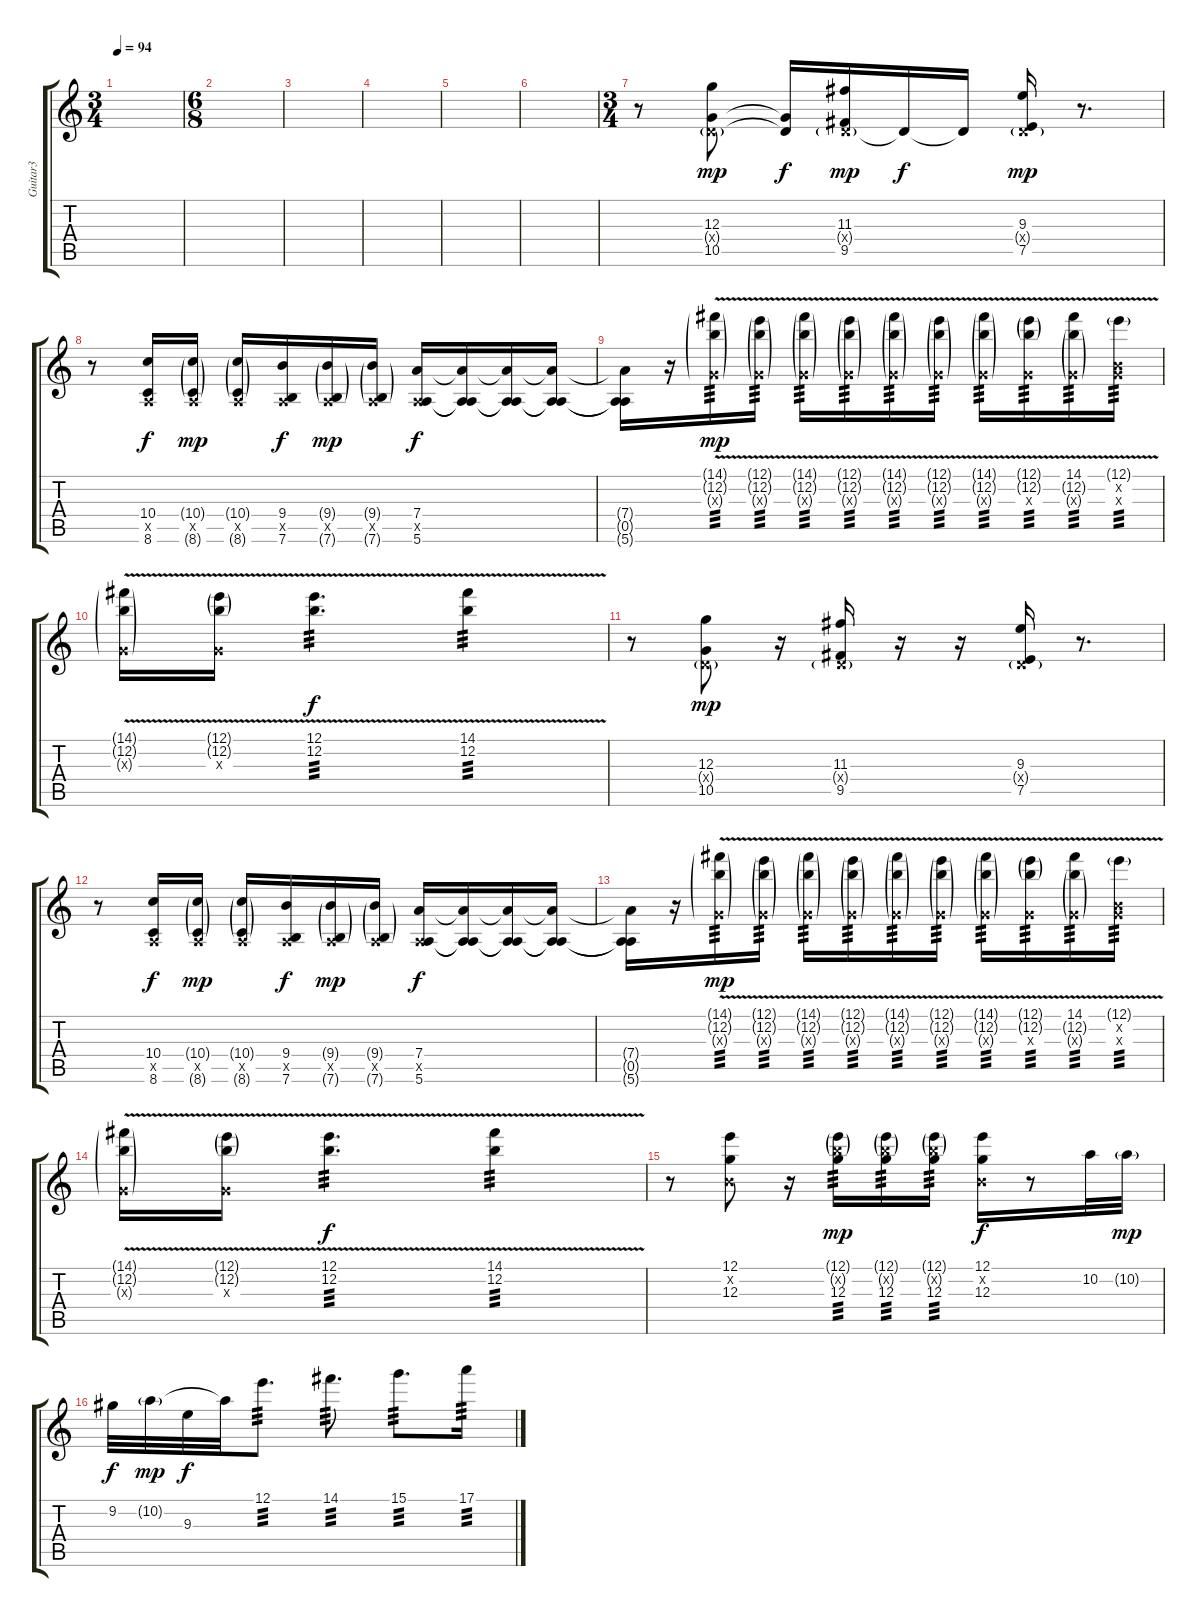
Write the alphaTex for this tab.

\track ("Guitar3" "Guitar3") {instrument overdrivenguitar}
\staff {score tabs}
\tuning (E4 B3 G3 D3 A2 E2) {hide}
\ts (3 4)
\tempo 94
\clef g2
\ks c
|
\ts (6 8)
|
|
|
|
|
\ts (3 4)
r.8 (12.3 0.4{g x} 10.5).8{dy mp} (0.4{t} 10.5{t}).16{dy f} (11.3 0.4{g x} 9.5).16{dy mp} 0.4{t}.16{dy f} 0.4{t}.16 (9.3 0.4{g x} 7.5).16{dy mp} r.8{d} |
r.8 (10.4 0.5{x} 8.6).16{dy f} (10.4{g} 0.5{x} 8.6{g}).16{dy mp} (10.4{g} 0.5{x} 8.6{g}).16 (9.4 0.5{x} 7.6).16{dy f} (9.4{g} 0.5{x} 7.6{g}).16{dy mp} (9.4{g} 0.5{x} 7.6{g}).16 (7.4 0.5{x} 5.6).16{dy f} (7.4{t} 0.5{t} 5.6{t}).16 (7.4{t} 0.5{t} 5.6{t}).16 (7.4{t} 0.5{t} 5.6{t}).16 |
(7.4{t} 0.5{t} 5.6{t}).16 r.16 (14.1{v g} 12.2{v g} 0.3{g x}).16{tp 3 dy mp} (12.1{v g} 12.2{v g} 0.3{g x}).16{tp 3} (14.1{v g} 12.2{v g} 0.3{g x}).16{tp 3} (12.1{v g} 12.2{v g} 0.3{g x}).16{tp 3} (14.1{v g} 12.2{v g} 0.3{g x}).16{tp 3} (12.1{v g} 12.2{v g} 0.3{g x}).16{tp 3} (14.1{v g} 12.2{v g} 0.3{g x}).16{tp 3} (12.1{v g} 12.2{g} 0.3{x}).16{tp 3} (14.1{v} 12.2{v g} 0.3{g x}).16{tp 3} (12.1{v g} 0.2{x} 0.3{x}).16{tp 3} |
(14.1{v g} 12.2{v g} 0.3{g x}).16 (12.1{v g} 12.2{g} 0.3{x}).16 (12.1{v} 12.2).4{d tp 3 dy f} (14.1{v} 12.2).4{tp 3} |
r.8 (12.3 0.4{g x} 10.5).8{dy mp} r.16 (11.3 0.4{g x} 9.5).16 r.16 r.16 (9.3 0.4{g x} 7.5).16 r.8{d} |
r.8 (10.4 0.5{x} 8.6).16{dy f} (10.4{g} 0.5{x} 8.6{g}).16{dy mp} (10.4{g} 0.5{x} 8.6{g}).16 (9.4 0.5{x} 7.6).16{dy f} (9.4{g} 0.5{x} 7.6{g}).16{dy mp} (9.4{g} 0.5{x} 7.6{g}).16 (7.4 0.5{x} 5.6).16{dy f} (7.4{t} 0.5{t} 5.6{t}).16 (7.4{t} 0.5{t} 5.6{t}).16 (7.4{t} 0.5{t} 5.6{t}).16 |
(7.4{t} 0.5{t} 5.6{t}).16 r.16 (14.1{v g} 12.2{v g} 0.3{g x}).16{tp 3 dy mp} (12.1{v g} 12.2{v g} 0.3{g x}).16{tp 3} (14.1{v g} 12.2{v g} 0.3{g x}).16{tp 3} (12.1{v g} 12.2{v g} 0.3{g x}).16{tp 3} (14.1{v g} 12.2{v g} 0.3{g x}).16{tp 3} (12.1{v g} 12.2{v g} 0.3{g x}).16{tp 3} (14.1{v g} 12.2{v g} 0.3{g x}).16{tp 3} (12.1{v g} 12.2{g} 0.3{x}).16{tp 3} (14.1{v} 12.2{v g} 0.3{g x}).16{tp 3} (12.1{v g} 0.2{x} 0.3{x}).16{tp 3} |
(14.1{v g} 12.2{v g} 0.3{g x}).16 (12.1{v g} 12.2{g} 0.3{x}).16 (12.1{v} 12.2).4{d tp 3 dy f} (14.1{v} 12.2).4{tp 3} |
r.8 (12.1 0.2{x} 12.3).8 r.16 (12.1{g} 12.2{g x} 12.3).16{tp 3 dy mp} (12.1{g} 12.2{g x} 12.3).16{tp 3} (12.1{g} 12.2{g x} 12.3).16{tp 3} (12.1 0.2{x} 12.3).16{dy f} r.8 10.2.32 10.2{g}.32{dy mp} |
9.2.32{dy f} 10.2{g}.32{dy mp} 9.3.32{dy f} 10.2{t}.32 12.1.8{d tp 3} 14.1.8{d tp 3} 15.1.8{d tp 3} 17.1.16{tp 3}
